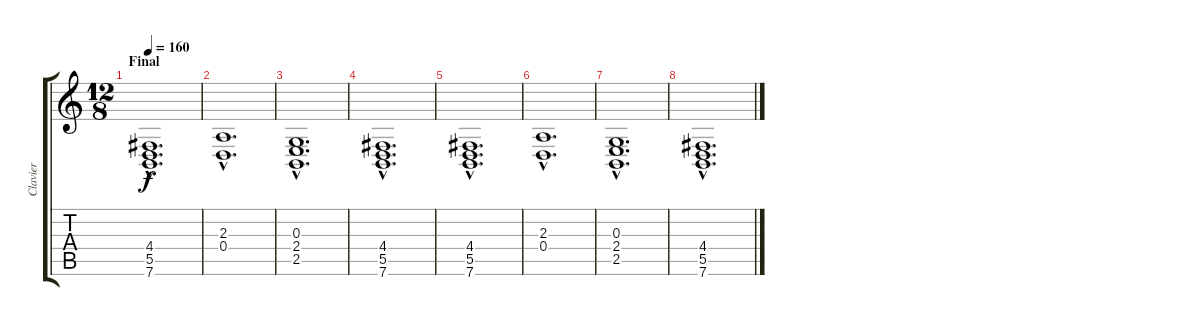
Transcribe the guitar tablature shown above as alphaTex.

\track ("Clavier" "Clavier") {instrument acousticgrandpiano}
\staff {score tabs}
\tuning (E4 B3 G3 D3 A2 E2) {hide}
\ts (12 8)
\section ("" "Final")
\tempo 160
\clef g2
\ks c
(4.4{hac} 5.5{hac} 7.6{hac}).1{d dy f} |
(2.3{hac} 0.4{hac}).1{d} |
(0.3{hac} 2.4{hac} 2.5{hac}).1{d} |
(4.4{hac} 5.5{hac} 7.6{hac}).1{d} |
(4.4{hac} 5.5{hac} 7.6{hac}).1{d volume 10} |
(2.3{hac} 0.4{hac}).1{d volume 8} |
(0.3{hac} 2.4{hac} 2.5{hac}).1{d volume 5} |
(4.4{hac} 5.5{hac} 7.6{hac}).1{d volume 2}
